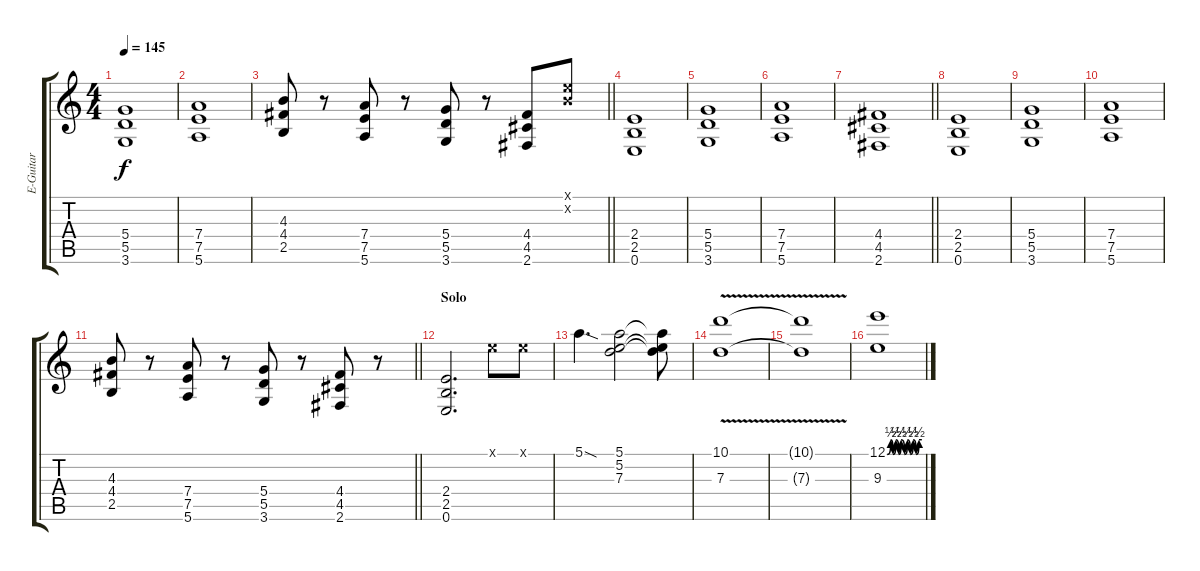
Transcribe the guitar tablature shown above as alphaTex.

\track ("E-Guitar" "E-Guitar") {instrument acousticguitarsteel}
\staff {score tabs}
\tuning (E4 B3 G3 D3 A2 E2) {hide}
\ts (4 4)
\tempo 145
\clef g2
\ks c
(5.4 5.5 3.6).1{dy f} |
(7.4 7.5 5.6).1 |
\barLineRight lightlight
(4.3 4.4 2.5).8 r.8 (7.4 7.5 5.6).8 r.8 (5.4 5.5 3.6).8 r.8 (4.4 4.5 2.6).8 (0.1{x} 0.2{x}).8 |
(2.4 2.5 0.6).1 |
(5.4 5.5 3.6).1 |
(7.4 7.5 5.6).1 |
\barLineRight lightlight
(4.4 4.5 2.6).1 |
(2.4 2.5 0.6).1 |
(5.4 5.5 3.6).1 |
(7.4 7.5 5.6).1 |
\barLineRight lightlight
(4.3 4.4 2.5).8 r.8 (7.4 7.5 5.6).8 r.8 (5.4 5.5 3.6).8 r.8 (4.4 4.5 2.6).8 r.8 |
\section ("" "Solo")
(2.4 2.5 0.6).2{d} 0.1{x}.8 0.1{x}.8 |
5.1{sod}.4{d} (5.1 5.2 7.3).2 (5.1{t} 5.2{t} 7.3{t}).8 |
(10.1{v} 7.3).1 |
(10.1{t} 7.3{t}).1 |
(12.1{be (custom 0 0 6 2 10 0 15 2 20 0 24 2 30 0 35 2 40 0 45 2 50 0 55 2 60 2)} 9.3).1
